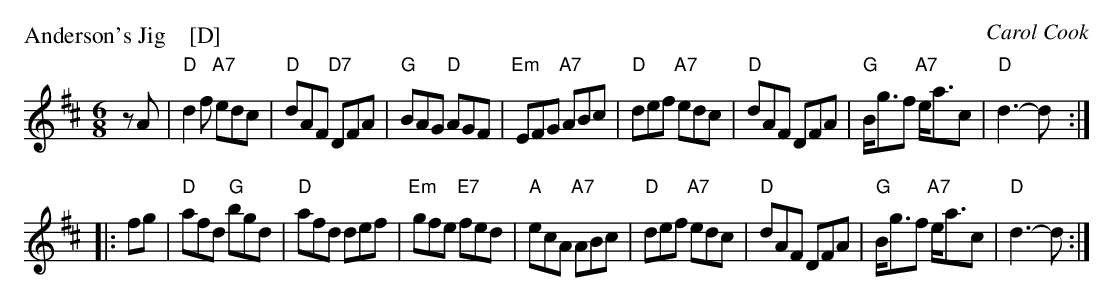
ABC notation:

X:1
P: Anderson's Jig    [D]
C: Carol Cook
M: 6/8
L: 1/8
K: D
zA \
| "D"d2f "A7"edc \
| "D"dAF "D7"DFA \
| "G"BAG "D"AGF \
| "Em"EFG "A7"ABc \
| "D"def "A7"edc \
| "D"dAF DFA \
| "G"B<gf "A7"e<ac \
| "D"d3- d :|
|: fg \
| "D"afd "G"bgd \
| "D"afd def \
| "Em"gfe "E7"fed \
| "A"ecA "A7"ABc \
| "D"def "A7"edc \
| "D"dAF DFA \
| "G"B<gf "A7"e<ac \
| "D"d3- d :|
